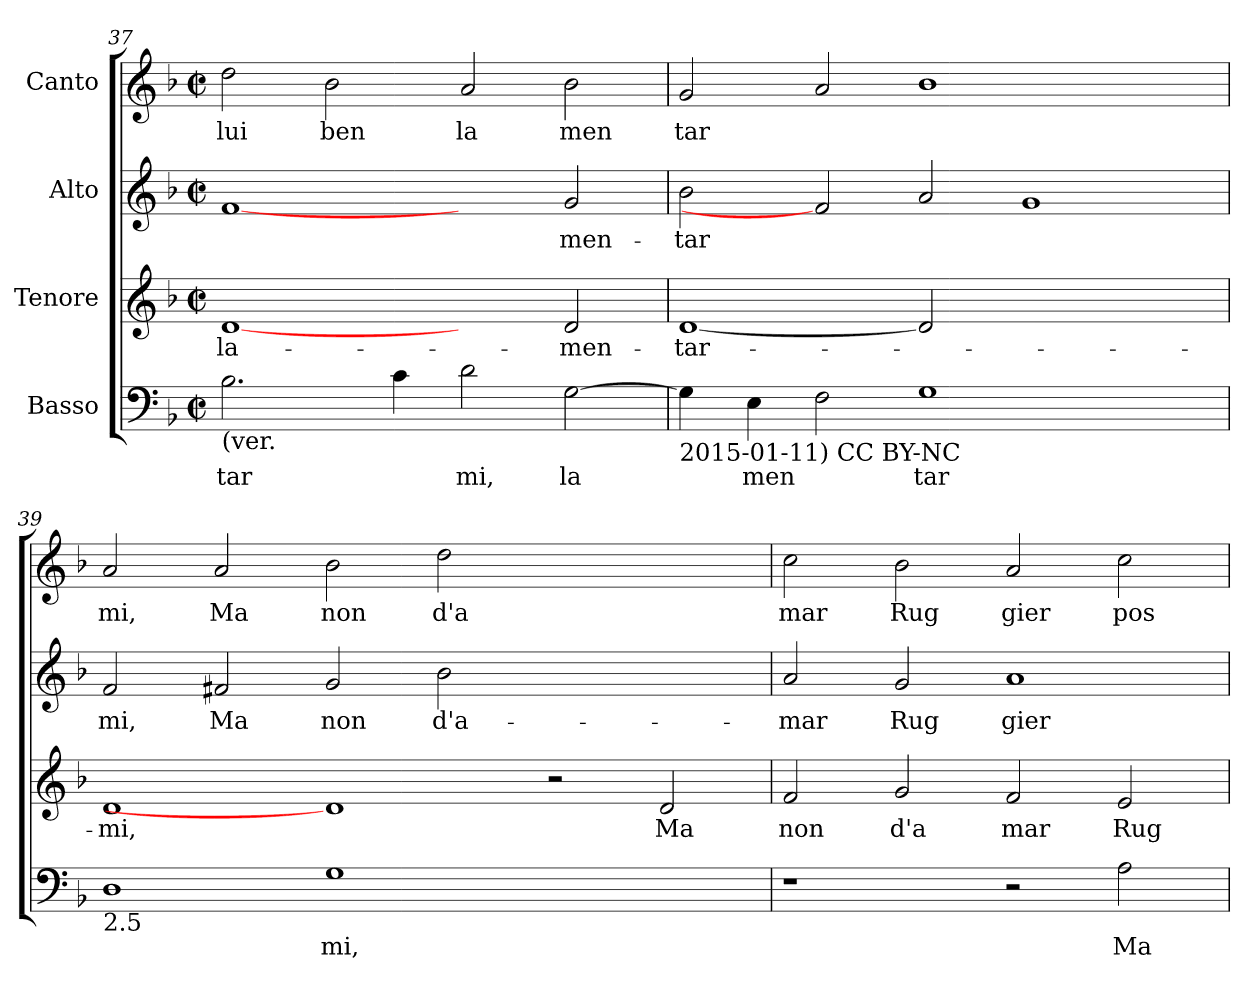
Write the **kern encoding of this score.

**kern	**text	**kern	**text	**kern	**text	**kern	**text
*part4	*part4	*part3	*part3	*part2	*part2	*part1	*part1
*staff4	*staff4	*staff3	*staff3	*staff2	*staff2	*staff1	*staff1
*I"Basso	*	*I"Tenore	*	*I"Alto	*	*I"Canto	*
*clefF4	*	*clefG2	*	*clefG2	*	*clefG2	*
*k[b-]	*	*k[b-]	*	*k[b-]	*	*k[b-]	*
*F:	*	*F:	*	*F:	*	*F:	*
*M2/2	*	*M2/2	*	*M2/2	*	*M2/2	*
*met(c|)	*	*met(c|)	*	*met(c|)	*	*met(c|)	*
=37	=37	=37	=37	=37	=37	=37	=37
!LO:TX:b:t=(ver.	!	!	!	!	!	!	!
!	!LO:LY:b:cj	!	!LO:LY:b:cj	!	!LO:LY:b:cj	!	!LO:LY:b:cj
2.B-\	tar	[1d	la-	[1f	--	2dd\	lui
!	!	!	!	!	!	!	!LO:LY:b:cj
.	.	.	.	.	.	2b-\	ben
!	!LO:LY:b:cj	!	!	!	!	!	!
4c\	.	.	.	.	.	.	.
!	!LO:LY:b:cj	!	!	!	!	!	!LO:LY:b:cj
2d\	mi,	2ryy	.	2ryy	.	2a/	la
!	!LO:LY:b:cj	!	!LO:LY:b:cj	!	!LO:LY:b:cj	!	!LO:LY:b:cj
[>2G\	la	2d/	-men-	2g/	-men-	2b-\	men
=38	=38	=38	=38	=38	=38	=38	=38
!LO:TX:b:t=2015-01-11) CC BY-NC	!	!	!	!	!	!	!
!	!LO:LY:b:cj	!	!LO:LY:b:cj	!	!LO:LY:b:cj	!	!LO:LY:b:cj
4G\]	.	[1d	-tar-	2b-\	-tar-	2g/	tar
!	!LO:LY:b:cj	!	!	!	!	!	!
4E\	men	.	.	.	.	.	.
!	!LO:LY:b:cj	!	!	!	!	!	!LO:LY:b:cj
2F\	.	.	.	2f]	.	2a/	.
!	!LO:LY:b:cj	!	!	!	!LO:LY:b:cj	!	!LO:LY:b:cj
1G	tar	2d]	.	2a/	--	1b-	.
!	!	!	!	!	!LO:LY:b:cj	!	!
.	.	1ryy	.	1g	--	.	.
2ryy	.	.	.	.	.	2ryy	.
=39	=39	=39	=39	=39	=39	=39	=39
!LO:TX:b:t=2.5	!	!	!	!	!	!	!
!	!LO:LY:b:cj	!	!LO:LY:b:cj	!	!LO:LY:b:cj	!	!LO:LY:b:cj
1D	.	1d	-mi,	2f/	-mi,	2a/	mi,
!	!	!	!	!	!LO:LY:b:cj	!	!LO:LY:b:cj
.	.	.	.	2f#X/	Ma	2a/	Ma
!	!LO:LY:b:cj	!	!	!	!LO:LY:b:cj	!	!LO:LY:b:cj
1G	mi,	1d]	.	2g/	non	2b-\	non
!	!	!	!	!	!LO:LY:b:cj	!	!LO:LY:b:cj
.	.	.	.	2b-\	d'a-	2dd\	d'a
1ryy	.	2r	.	1ryy	.	1ryy	.
!	!	!	!LO:LY:b:cj	!	!	!	!
.	.	2d/	Ma	.	.	.	.
!!LO:PB:g=z
=40	=40	=40	=40	=40	=40	=40	=40
!	!	!	!LO:LY:b:cj	!	!LO:LY:b:cj	!	!LO:LY:a:cj
1r	.	2f/	non	2a/	-mar	2cc\	mar
!	!	!	!LO:LY:b:cj	!	!LO:LY:b:cj	!	!LO:LY:a:cj
.	.	2g/	d'a	2g/	Rug	2b-\	Rug
!	!	!	!LO:LY:b:cj	!	!LO:LY:b:cj	!	!LO:LY:a:cj
2r	.	2f/	mar	1a	gier	2a/	gier
!	!LO:LY:b:cj	!	!LO:LY:b:cj	!	!	!	!LO:LY:a:cj
2A\	Ma	2e/	Rug	.	.	2cc\	pos
=	=	=	=	=	=	=	=
*-	*-	*-	*-	*-	*-	*-	*-
